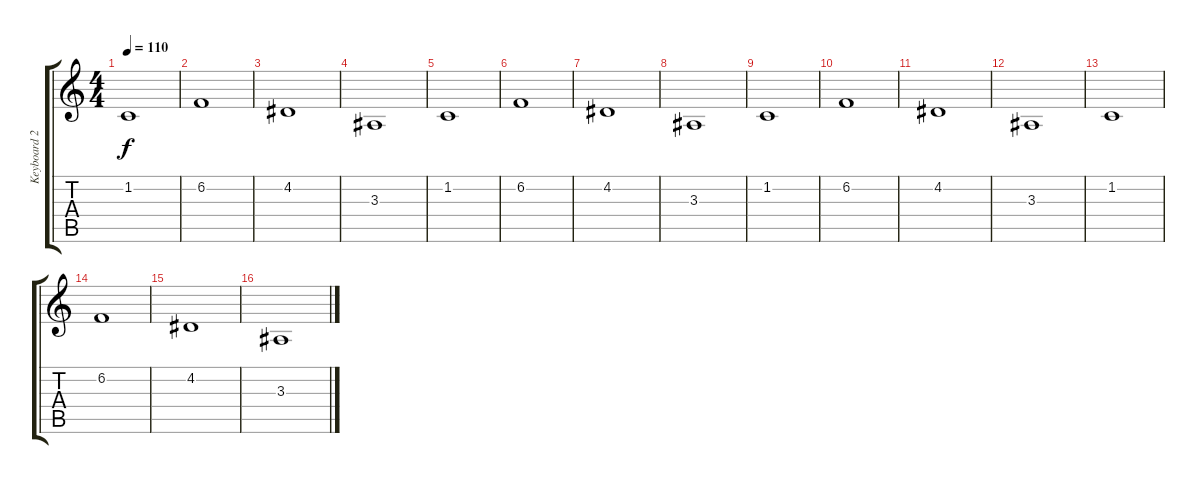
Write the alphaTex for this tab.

\track ("Keyboard 2 (Low)" "Keyboard 2") {instrument stringensemble2}
\staff {score tabs}
\tuning (E4 B3 G3 D3 A2 E2) {hide}
\ts (4 4)
\tempo 110
\clef g2
\ks c
1.2.1{dy f} |
6.2.1 |
4.2.1 |
3.3.1 |
1.2.1 |
6.2.1 |
4.2.1 |
3.3.1 |
1.2.1 |
6.2.1 |
4.2.1 |
3.3.1 |
1.2.1 |
6.2.1 |
4.2.1 |
3.3.1
